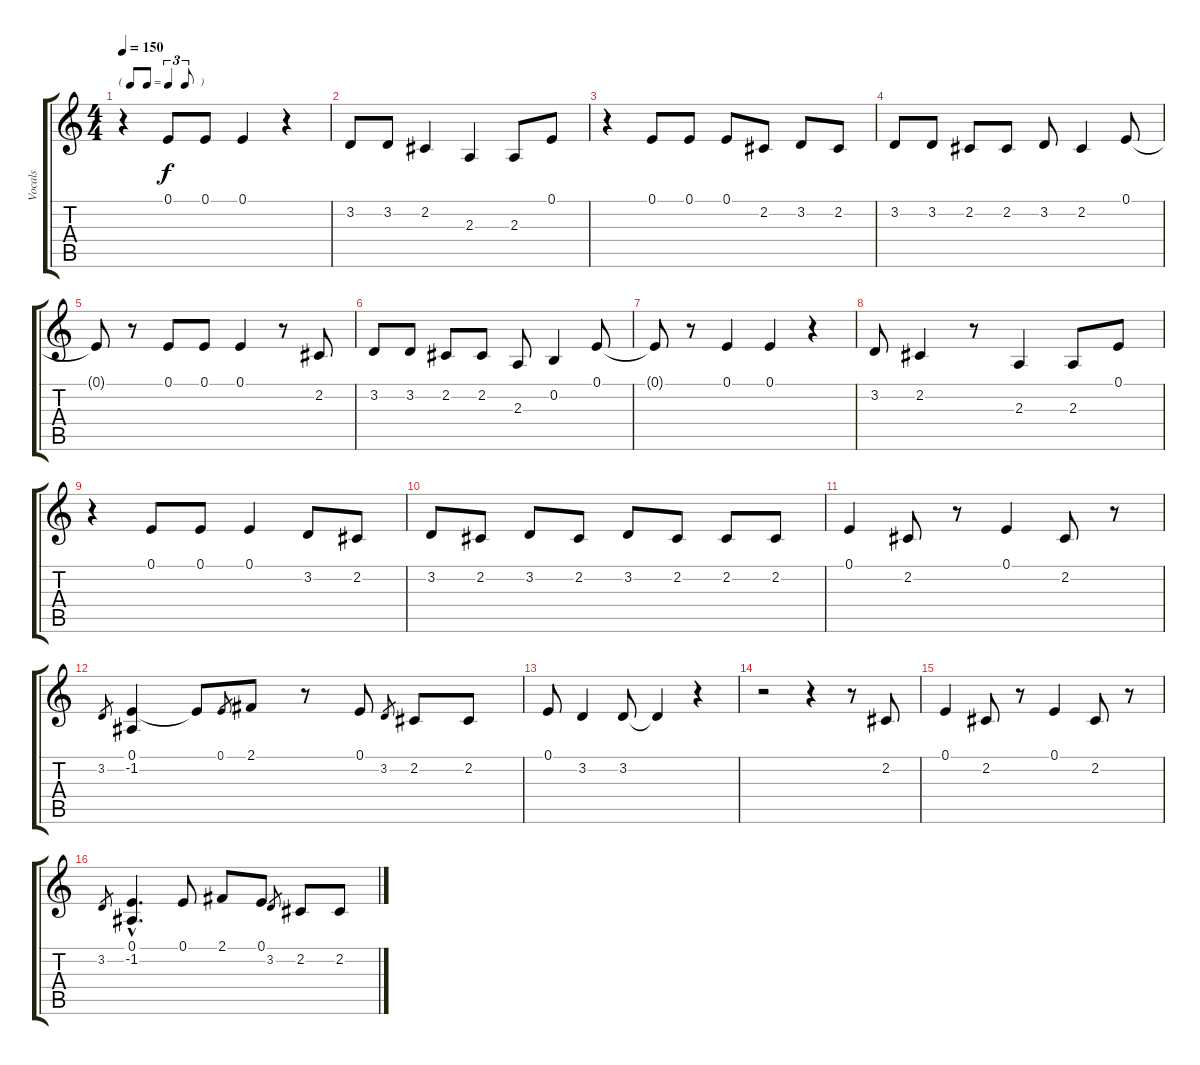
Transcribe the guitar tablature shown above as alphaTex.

\track ("Vocals" "Vocals") {instrument lead2sawtooth}
\staff {score tabs}
\tuning (E4 B3 G3 D3 A2 E2) {hide}
\ts (4 4)
\tf triplet8th
\tempo 150
\clef g2
\ks c
r.4{dy f} 0.1.8 0.1.8 0.1.4 r.4 |
3.2.8 3.2.8 2.2.4 2.3.4 2.3.8 0.1.8 |
r.4 0.1.8 0.1.8 0.1.8 2.2.8 3.2.8 2.2.8 |
3.2.8 3.2.8 2.2.8 2.2.8 3.2.8 2.2.4 0.1.8 |
0.1{t}.8 r.8 0.1.8 0.1.8 0.1.4 r.8 2.2.8 |
3.2.8 3.2.8 2.2.8 2.2.8 2.3.8 0.2.4 0.1.8 |
0.1{t}.8 r.8 0.1.4 0.1.4 r.4 |
3.2.8 2.2.4 r.8 2.3.4 2.3.8 0.1.8 |
r.4 0.1.8 0.1.8 0.1.4 3.2.8 2.2.8 |
3.2.8 2.2.8 3.2.8 2.2.8 3.2.8 2.2.8 2.2.8 2.2.8 |
0.1.4 2.2.8 r.8 0.1.4 2.2.8 r.8 |
3.2.8{gr} (0.1 -1.2).4 0.1{t}.8 0.1.8{gr} 2.1.8 r.8 0.1.8 3.2.8{gr} 2.2.8 2.2.8 |
0.1.8 3.2.4 3.2.8 3.2{t}.4 r.4 |
r.2 r.4 r.8 2.2.8 |
0.1.4 2.2.8 r.8 0.1.4 2.2.8 r.8 |
3.2.8{gr} (0.1{hac} -1.2{hac}).4{d} 0.1.8 2.1.8 0.1.8 3.2.8{gr} 2.2.8 2.2.8
